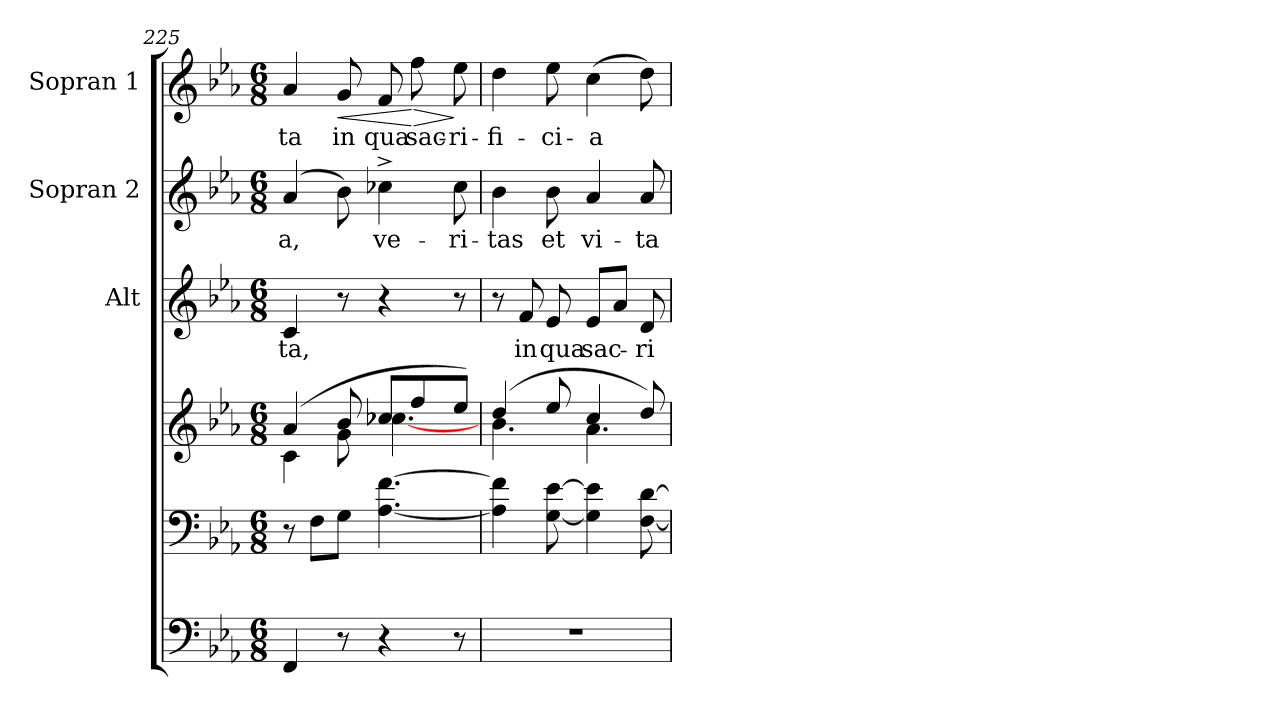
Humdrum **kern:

**kern	**kern	**kern	**kern	**text	**kern	**text	**kern	**text	**dynam
*part5	*part4	*part4	*part3	*part3	*part2	*part2	*part1	*part1	*part1
*staff6	*staff5	*staff4	*staff3	*staff3	*staff2	*staff2	*staff1	*staff1	*staff1
*	*	*	*I"Alt	*	*I"Sopran 2	*	*I"Sopran 1	*	*
*	*	*	*I'A.	*	*I'S. 2	*	*I'S. 1	*	*
*clefF4	*clefF4	*clefG2	*clefG2	*	*clefG2	*	*clefG2	*	*
*k[b-e-a-]	*k[b-e-a-]	*k[b-e-a-]	*k[b-e-a-]	*	*k[b-e-a-]	*	*k[b-e-a-]	*	*
*E-:	*E-:	*E-:	*E-:	*	*E-:	*	*E-:	*	*
*M6/8	*M6/8	*M6/8	*M6/8	*	*M6/8	*	*M6/8	*	*
=225	=225	=225	=225	=225	=225	=225	=225	=225	=225
*	*	*^	*	*	*	*	*	*	*
!	!	!	!	!	!LO:LY:b	!	!LO:LY:b	!	!LO:LY:b	!
4FF/	8r	(4a-/	4c\	4c/	-ta,	(4a-/	-a,	4a-/	-ta	.
.	8F\L	.	.	.	.	.	.	.	.	.
!	!	!	!	!	!	!	!	!	!LO:LY:b	!LO:HP:b
8r	8G\J	8b-/	8g\	8r	.	8b-\)	.	8g/	in	<
!	!	!	!	!	!	!	!LO:LY:b	!	!LO:LY:b	!
4r	[4.A-\ [4.f\	8cc-X/L	[<4.cc-\	4r	.	4cc-X^>\	ve-	8f/	qua	.
!	!	!	!	!	!	!	!	!	!LO:LY:b	!LO:HP:n=1:b
.	.	8ff/	.	.	.	.	.	8ff\	sac-	[ >
!	!	!	!	!	!	!	!LO:LY:b	!	!LO:LY:b	!
8r	.	8ee-/J)	.	8r	.	8cc-\	-ri-	8ee-\	-ri-	]
=226	=226	=226	=226	=226	=226	=226	=226	=226	=226	=226
!	!	!	!	!	!	!	!LO:LY:b	!	!LO:LY:b	!
2.r	4A-\] 4f\]	(4dd/	4.b-\	8r	.	4b-\	-tas	4dd\	-fi-	.
!	!	!	!	!	!LO:LY:b	!	!	!	!	!
.	.	.	.	8f/	in	.	.	.	.	.
!	!	!	!	!	!LO:LY:b	!	!LO:LY:b	!	!LO:LY:b	!
.	[8G\ [8e-\	8ee-/	.	8e-/	qua	8b-\	et	8ee-\	-ci-	.
!	!	!	!	!	!LO:LY:b	!	!LO:LY:b	!	!LO:LY:b	!
.	4G\] 4e-\]	4cc/	4.a-\	8e-/L	sac-	4a-/	vi-	(>4cc\	-a	.
.	.	.	.	8a-/J	.	.	.	.	.	.
!	!	!	!	!	!LO:LY:b	!	!LO:LY:b	!	!	!
.	[8F\ [8d\	8dd/)	.	8d/	-ri-	8a-/	-ta	8dd\)	.	.
*	*	*v	*v	*	*	*	*	*	*	*
=	=	=	=	=	=	=	=	=	=
*-	*-	*-	*-	*-	*-	*-	*-	*-	*-
